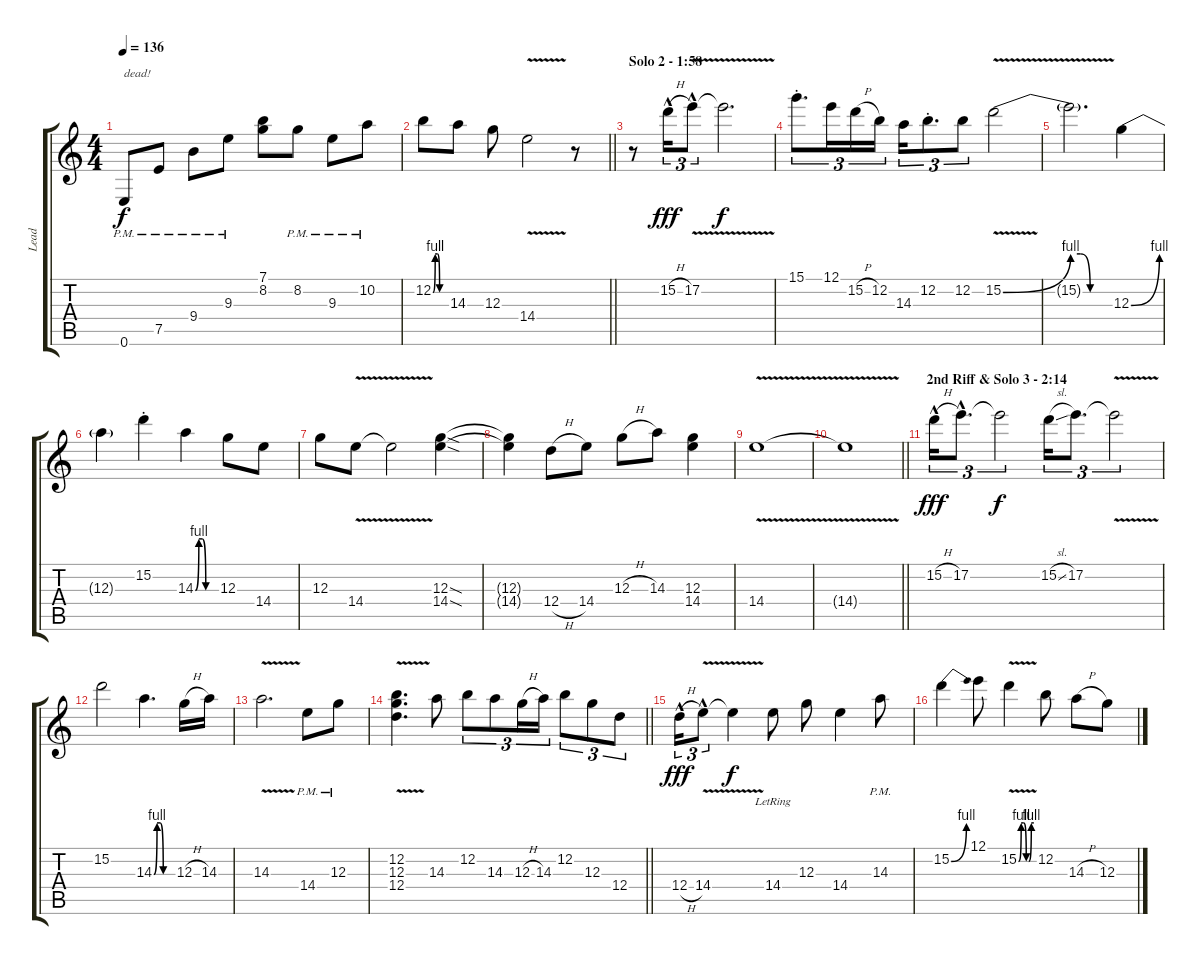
\track ("Lead" "Lead") {instrument distortionguitar}
\staff {score tabs}
\tuning (E4 B3 G3 D3 A2 E2) {hide}
\ts (4 4)
\tempo 136
\clef g2
\ks c
0.6{pm}.8{txt "dead!" dy f} 7.5{pm}.8 9.4{pm}.8 9.3{pm}.8 (7.1 8.2).8 8.2{pm}.8 9.3{pm}.8 10.2{pm}.8 |
\barLineRight lightlight
12.2{be (custom 0 0 10 4 20 4 30 0 60 0)}.8 14.3.8 12.3.8 14.4{v}.2 r.8 |
\section ("" "Solo 2 - 1:58")
r.8 15.2{h hac}.16{tu (3 2) dy fff} 17.2{v hac}.8{tu (3 2)} 17.2{t}.2{d dy f} |
15.1{st}.8{d tu (3 2)} 12.1.16{tu (3 2)} 15.2{h}.16{tu (3 2)} 12.2.16{tu (3 2)} 14.3.16{tu (3 2)} 12.2{st}.8{d tu (3 2)} 12.2.8{tu (3 2)} 15.2{be (bend 0 0 60 4) v}.2 |
15.2{be (custom 0 4 15 4 30 0 60 0) t}.2{d} 12.3{be (bend 0 0 60 4)}.4 |
12.3{t}.4 15.2{st}.4 14.3{be (custom 0 0 10 4 20 4 30 0 60 0)}.4 12.3.8 14.4.8 |
12.3.8 14.4{v}.8 14.4{t}.2 (12.3{sod} 14.4{sod}).4 |
(12.3{t} 14.4{t}).4 12.4{h}.8 14.4.8 12.3{h}.8 14.3.8 (12.3 14.4).4 |
14.4{v}.1 |
\barLineRight lightlight
14.4{t}.1 |
\section ("" "2nd Riff & Solo 3 - 2:14")
15.2{h hac}.16{tu (3 2) dy fff} 17.2{hac}.8{d tu (3 2)} 17.2{t}.2{tu (3 2) dy f} 15.2{sl}.16{tu (3 2)} 17.2.8{d tu (3 2)} 17.2{v t}.2{tu (3 2)} |
15.2.2 14.3{be (custom 0 0 10 4 20 4 30 0 60 0)}.4{d} 12.3{h}.16 14.3.16 |
14.3{v}.2{d} 14.4{pm}.8 12.3{pm}.8 |
\barLineRight lightlight
(12.2 12.3{v} 12.4).4{d} 14.3.8 12.2.8{tu (3 2)} 14.3.8{tu (3 2)} 12.3{h}.16{tu (3 2)} 14.3.16{tu (3 2)} 12.2.8{tu (3 2)} 12.3.8{tu (3 2)} 12.4.8{tu (3 2)} |
12.4{h hac}.16{tu (3 2) dy fff} 14.4{v hac}.8{tu (3 2)} 14.4{t}.4{dy f} 14.4{lr}.8 12.3.8 14.4.4 14.3{pm}.8 |
15.2{be (bend 0 0 60 4)}.4 12.1.8 15.2{be (custom 0 0 10 4 20 4 30 0 40 0 50 4 60 4) v}.4 12.2.8 14.3{h}.8 12.3.8
